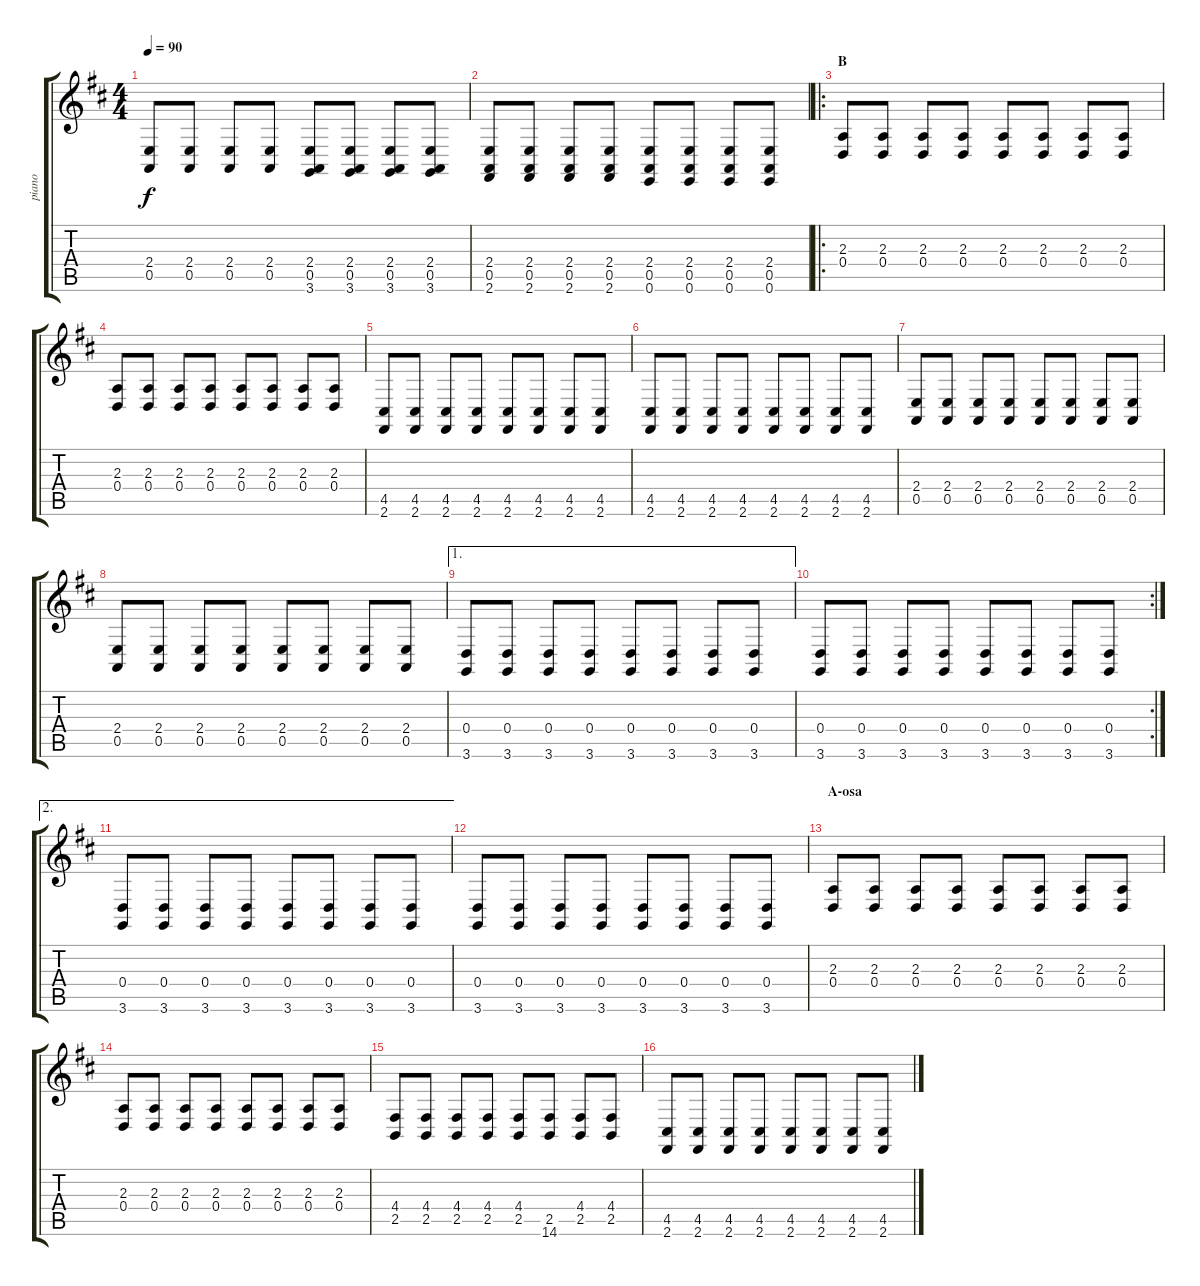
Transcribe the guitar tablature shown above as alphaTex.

\track ("piano" "piano") {instrument acousticgrandpiano}
\staff {score tabs}
\tuning (E4 B3 G3 D3 A2 E2) {hide}
\ts (4 4)
\tempo 90
\clef g2
\ks d
(2.4 0.5).8{dy f} (2.4 0.5).8 (2.4 0.5).8 (2.4 0.5).8 (2.4 0.5 3.6).8 (2.4 0.5 3.6).8 (2.4 0.5 3.6).8 (2.4 0.5 3.6).8 |
(2.4 0.5 2.6).8 (2.4 0.5 2.6).8 (2.4 0.5 2.6).8 (2.4 0.5 2.6).8 (2.4 0.5 0.6).8 (2.4 0.5 0.6).8 (2.4 0.5 0.6).8 (2.4 0.5 0.6).8 |
\ro
\section ("" "B")
(2.3 0.4).8 (2.3 0.4).8 (2.3 0.4).8 (2.3 0.4).8 (2.3 0.4).8 (2.3 0.4).8 (2.3 0.4).8 (2.3 0.4).8 |
(2.3 0.4).8 (2.3 0.4).8 (2.3 0.4).8 (2.3 0.4).8 (2.3 0.4).8 (2.3 0.4).8 (2.3 0.4).8 (2.3 0.4).8 |
(4.5 2.6).8 (4.5 2.6).8 (4.5 2.6).8 (4.5 2.6).8 (4.5 2.6).8 (4.5 2.6).8 (4.5 2.6).8 (4.5 2.6).8 |
(4.5 2.6).8 (4.5 2.6).8 (4.5 2.6).8 (4.5 2.6).8 (4.5 2.6).8 (4.5 2.6).8 (4.5 2.6).8 (4.5 2.6).8 |
(2.4 0.5).8 (2.4 0.5).8 (2.4 0.5).8 (2.4 0.5).8 (2.4 0.5).8 (2.4 0.5).8 (2.4 0.5).8 (2.4 0.5).8 |
(2.4 0.5).8 (2.4 0.5).8 (2.4 0.5).8 (2.4 0.5).8 (2.4 0.5).8 (2.4 0.5).8 (2.4 0.5).8 (2.4 0.5).8 |
\ae 1
(0.4 3.6).8 (0.4 3.6).8 (0.4 3.6).8 (0.4 3.6).8 (0.4 3.6).8 (0.4 3.6).8 (0.4 3.6).8 (0.4 3.6).8 |
\rc 2
(0.4 3.6).8 (0.4 3.6).8 (0.4 3.6).8 (0.4 3.6).8 (0.4 3.6).8 (0.4 3.6).8 (0.4 3.6).8 (0.4 3.6).8 |
\ae 2
(0.4 3.6).8 (0.4 3.6).8 (0.4 3.6).8 (0.4 3.6).8 (0.4 3.6).8 (0.4 3.6).8 (0.4 3.6).8 (0.4 3.6).8 |
(0.4 3.6).8 (0.4 3.6).8 (0.4 3.6).8 (0.4 3.6).8 (0.4 3.6).8 (0.4 3.6).8 (0.4 3.6).8 (0.4 3.6).8 |
\section ("" "A-osa")
(2.3 0.4).8 (2.3 0.4).8 (2.3 0.4).8 (2.3 0.4).8 (2.3 0.4).8 (2.3 0.4).8 (2.3 0.4).8 (2.3 0.4).8 |
(2.3 0.4).8 (2.3 0.4).8 (2.3 0.4).8 (2.3 0.4).8 (2.3 0.4).8 (2.3 0.4).8 (2.3 0.4).8 (2.3 0.4).8 |
(4.4 2.5).8 (4.4 2.5).8 (4.4 2.5).8 (4.4 2.5).8 (4.4 2.5).8 (2.5 14.6).8 (4.4 2.5).8 (4.4 2.5).8 |
(4.5 2.6).8 (4.5 2.6).8 (4.5 2.6).8 (4.5 2.6).8 (4.5 2.6).8 (4.5 2.6).8 (4.5 2.6).8 (4.5 2.6).8
